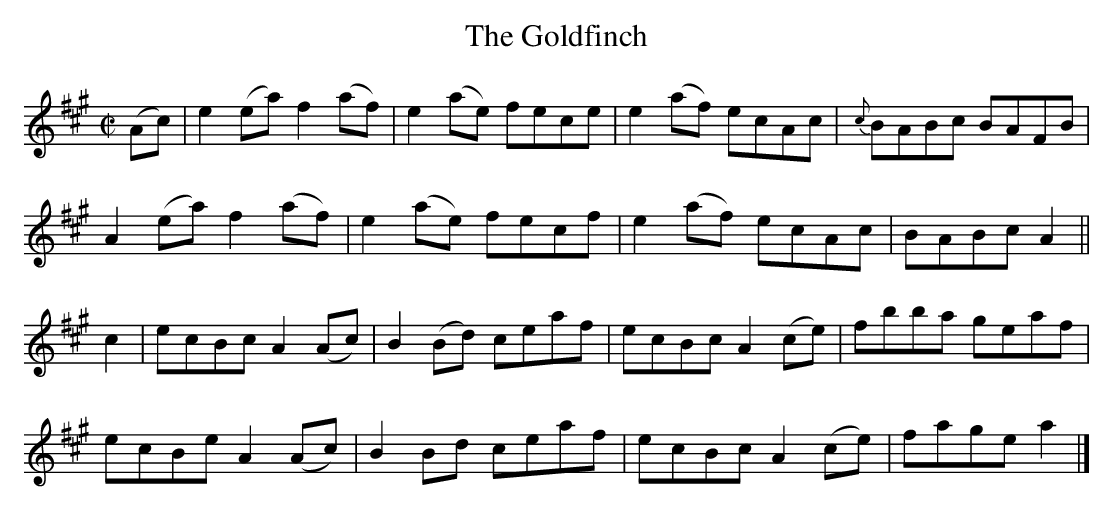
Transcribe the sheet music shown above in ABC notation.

X:1
T: The Goldfinch
M: C|
L: 1/8
K: A
(Ac)|e2(ea)f2(af)|e2(ae) fece|e2(af) ecAc|{c}BABc BAFB|
A2(ea)f2(af)|e2(ae) fecf|e2(af) ecAc|BABcA2||
c2|ecBcA2(Ac)|B2(Bd) ceaf|ecBcA2(ce)|fbba geaf|
ecBeA2(Ac)|B2Bd ceaf|ecBcA2(ce)|fagea2|]
